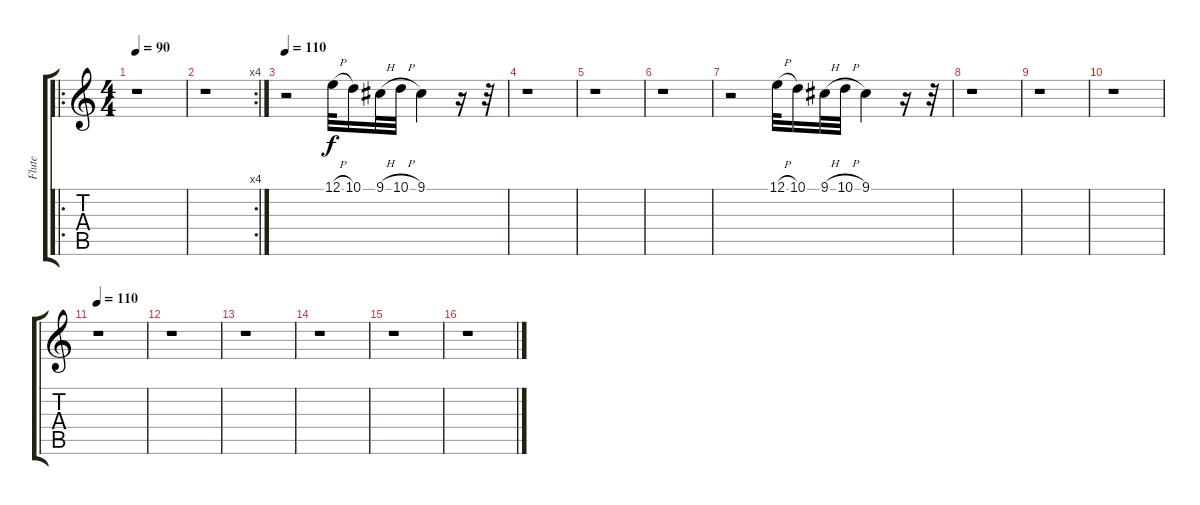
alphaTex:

\track ("Flute" "Flute") {instrument piccolo}
\staff {score tabs}
\tuning (E4 B3 G3 D3 A2 E2) {hide}
\ro
\ts (4 4)
\tempo 90
\clef g2
\ks c
r.1{dy f instrument piccolo} |
\rc 4
r.1 |
\tempo 110
r.2 12.1{h}.32 10.1.16 9.1{h}.32 10.1{h}.32 9.1.4 r.16 r.32 |
r.1 |
r.1 |
r.1 |
r.2 12.1{h}.32 10.1.16 9.1{h}.32 10.1{h}.32 9.1.4 r.16 r.32 |
r.1 |
r.1 |
r.1 |
\tempo 110
r.1 |
r.1 |
r.1 |
r.1 |
r.1 |
r.1
